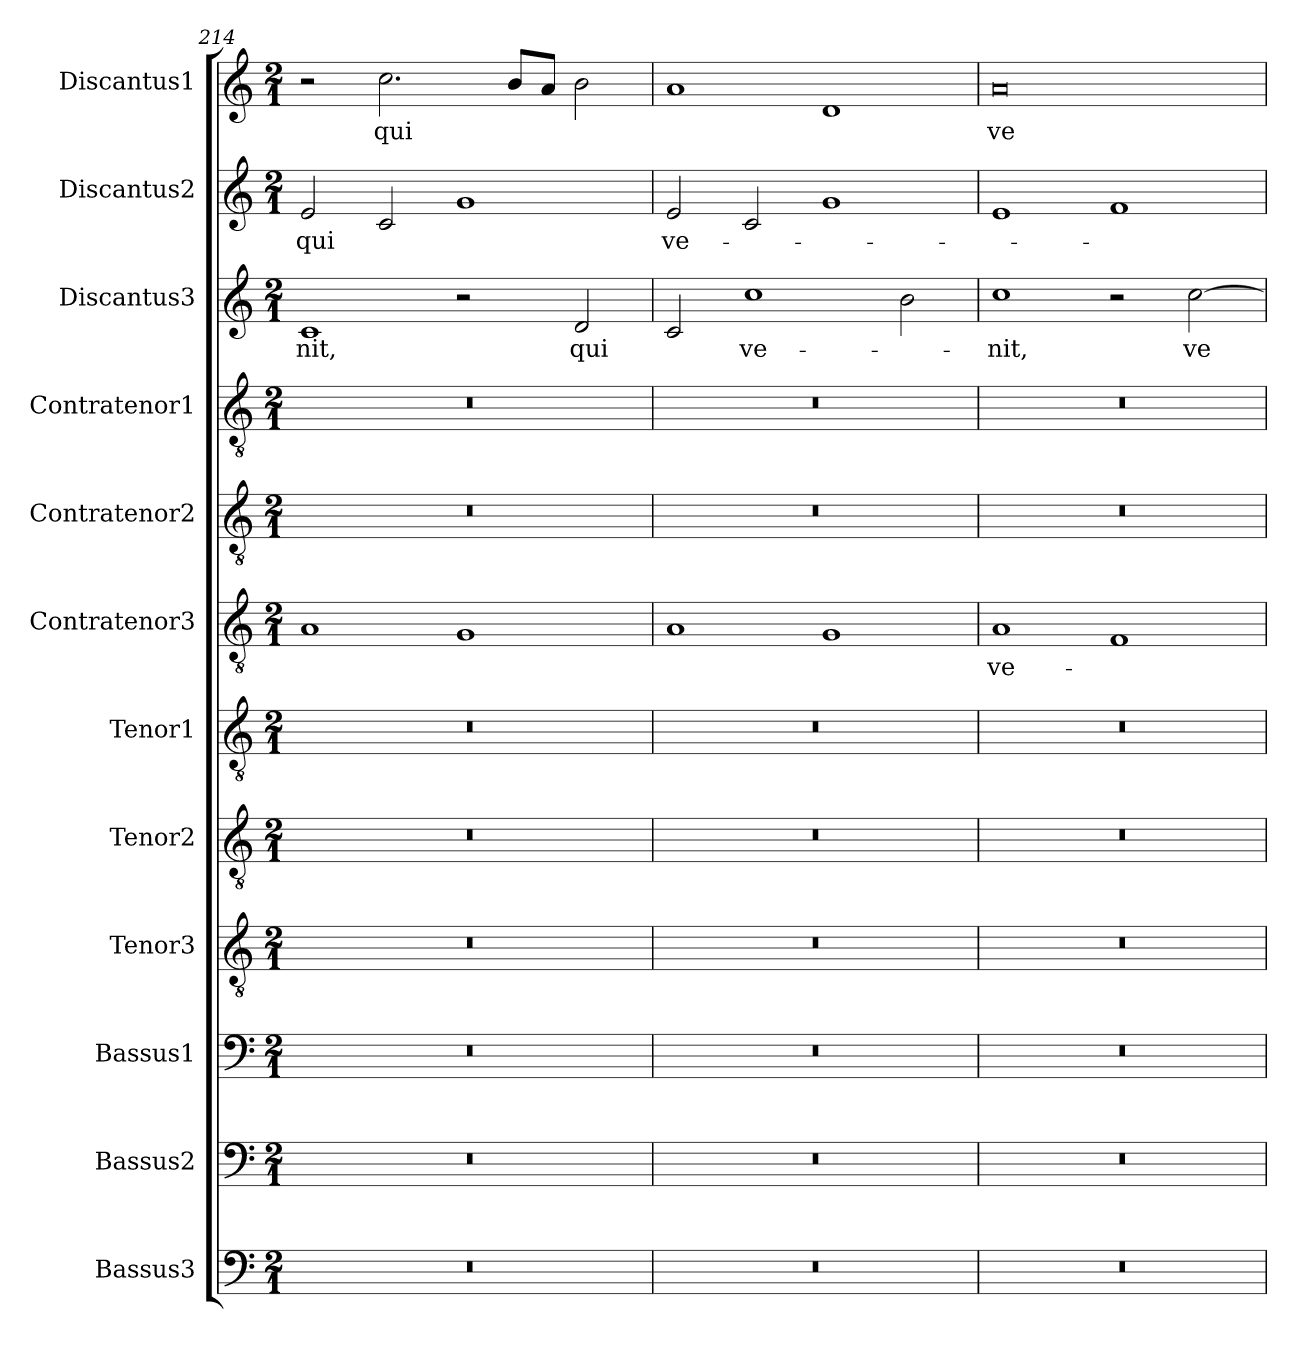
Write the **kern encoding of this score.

**kern	**kern	**kern	**kern	**kern	**kern	**kern	**text	**kern	**kern	**kern	**text	**kern	**text	**kern	**text
*part12	*part11	*part10	*part9	*part8	*part7	*part6	*part6	*part5	*part4	*part3	*part3	*part2	*part2	*part1	*part1
*staff12	*staff11	*staff10	*staff9	*staff8	*staff7	*staff6	*staff6	*staff5	*staff4	*staff3	*staff3	*staff2	*staff2	*staff1	*staff1
*I"Bassus3	*I"Bassus2	*I"Bassus1	*I"Tenor3	*I"Tenor2	*I"Tenor1	*I"Contratenor3	*	*I"Contratenor2	*I"Contratenor1	*I"Discantus3	*	*I"Discantus2	*	*I"Discantus1	*
*I'B3	*I'B2	*I'B1	*I'T3	*I'T2	*I'T1	*I'Ct3	*	*I'Ct2	*I'Ct1	*I'D3	*	*I'D2	*	*I'D1	*
*clefF4	*clefF4	*clefF4	*clefGv2	*clefGv2	*clefGv2	*clefGv2	*	*clefGv2	*clefGv2	*clefG2	*	*clefG2	*	*clefG2	*
*k[]	*k[]	*k[]	*k[]	*k[]	*k[]	*k[]	*	*k[]	*k[]	*k[]	*	*k[]	*	*k[]	*
*M2/1	*M2/1	*M2/1	*M2/1	*M2/1	*M2/1	*M2/1	*	*M2/1	*M2/1	*M2/1	*	*M2/1	*	*M2/1	*
=214	=214	=214	=214	=214	=214	=214	=214	=214	=214	=214	=214	=214	=214	=214	=214
0r	0r	0r	0r	0r	0r	1A	.	0r	0r	1c	-nit,	2e	qui	2r	.
.	.	.	.	.	.	.	.	.	.	.	.	2c	.	2.cc	qui
.	.	.	.	.	.	1G	.	.	.	2r	.	1g	.	.	.
.	.	.	.	.	.	.	.	.	.	.	.	.	.	8bL	.
.	.	.	.	.	.	.	.	.	.	.	.	.	.	8aJ	.
.	.	.	.	.	.	.	.	.	.	2d	qui	.	.	2b	.
=215	=215	=215	=215	=215	=215	=215	=215	=215	=215	=215	=215	=215	=215	=215	=215
0r	0r	0r	0r	0r	0r	1A	.	0r	0r	2c	.	2e	ve-	1a	.
.	.	.	.	.	.	.	.	.	.	1cc	ve-	2c	.	.	.
.	.	.	.	.	.	1G	.	.	.	.	.	1g	.	1d	.
.	.	.	.	.	.	.	.	.	.	2b	.	.	.	.	.
=216	=216	=216	=216	=216	=216	=216	=216	=216	=216	=216	=216	=216	=216	=216	=216
0r	0r	0r	0r	0r	0r	1A	ve-	0r	0r	1cc	-nit,	1e	.	0a	ve-
.	.	.	.	.	.	1F	.	.	.	2r	.	1f	.	.	.
.	.	.	.	.	.	.	.	.	.	[2cc	ve-	.	.	.	.
=	=	=	=	=	=	=	=	=	=	=	=	=	=	=	=
*-	*-	*-	*-	*-	*-	*-	*-	*-	*-	*-	*-	*-	*-	*-	*-
